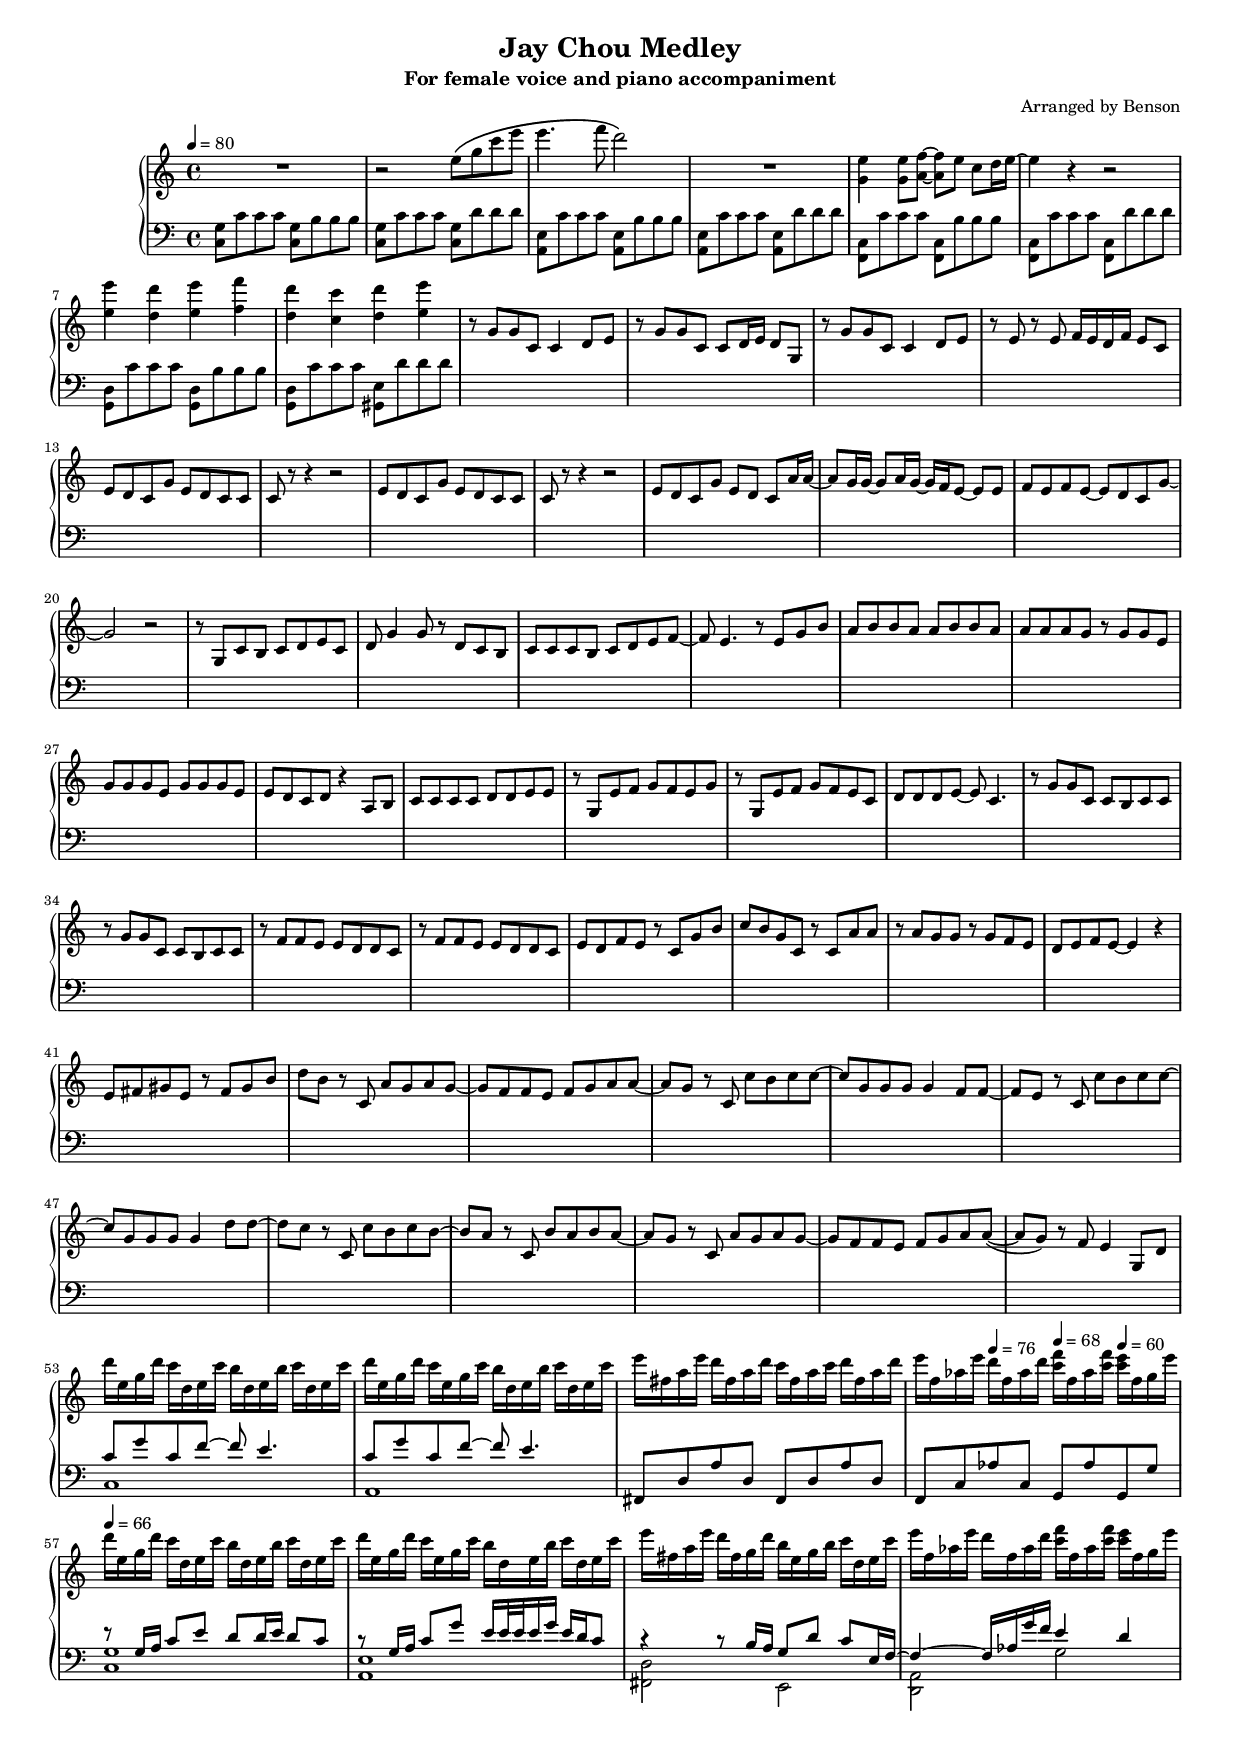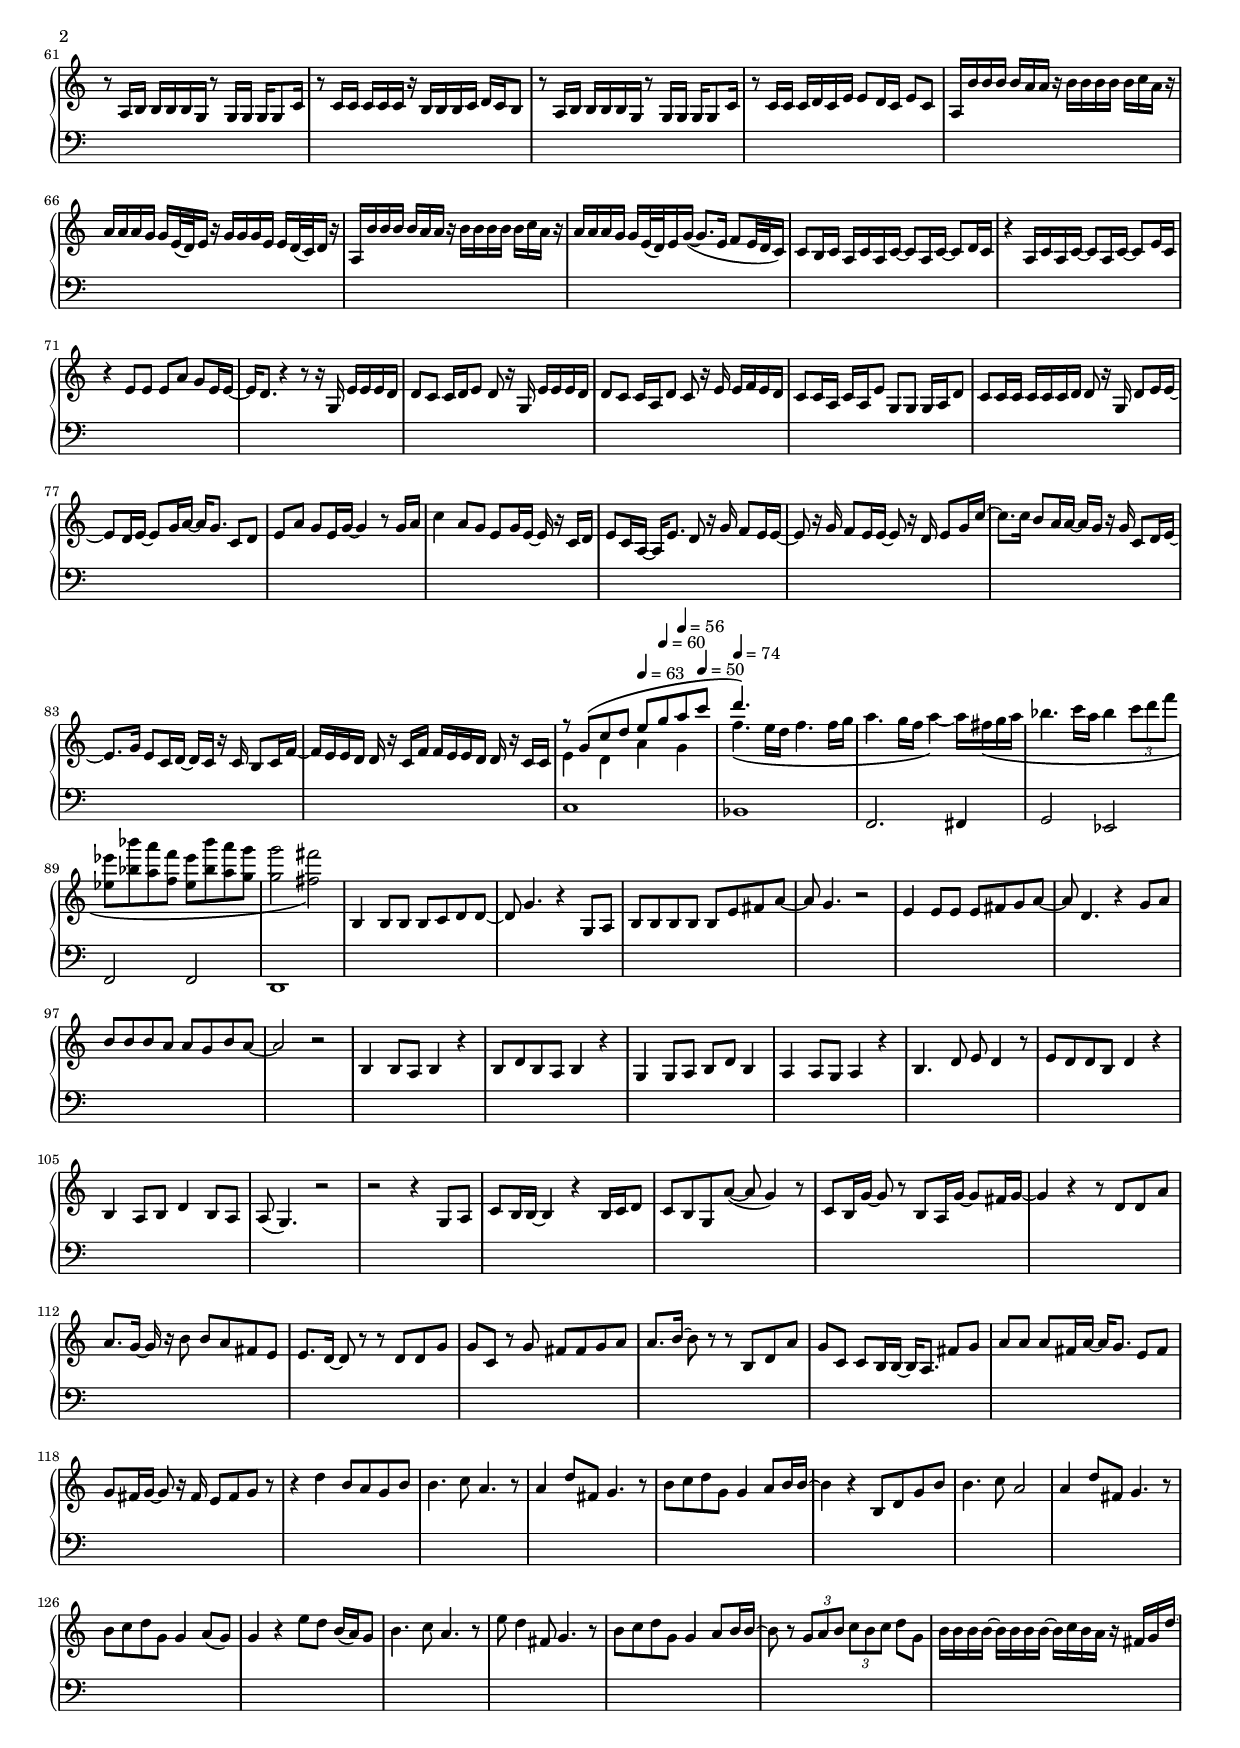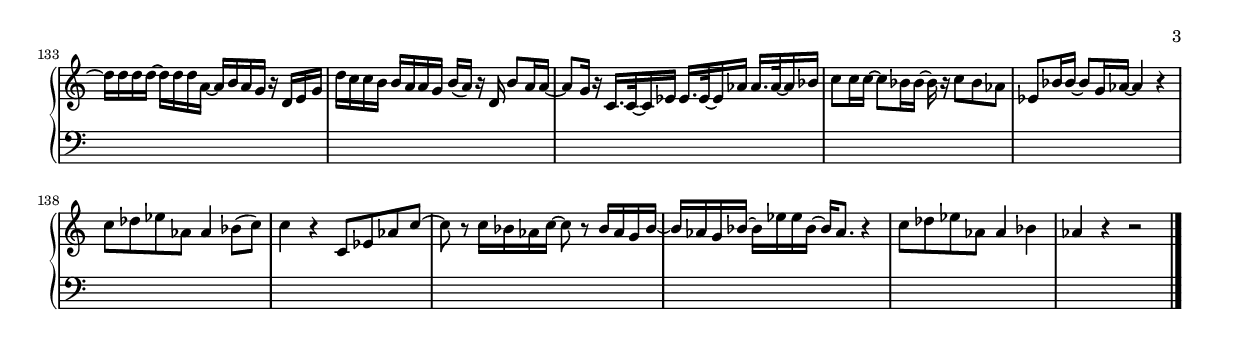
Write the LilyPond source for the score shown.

\version "2.18.2"
#(set-global-staff-size 15)

%%%%%%%%%%%%%%%%%%%%%%%%%%%%%%%%%%%%%%%%%%%%%%%%%%%%%%%%%%%%%%%%%%%%%%%%%%%%%%%%%%%%%%%%%%
%%  http://lsr.di.unimi.it/LSR/Item?id=445

%LSR by Jay Anderson.
%modyfied by Simon Albrecht on March 2014.
%=> http://lilypond.1069038.n5.nabble.com/LSR-445-error-td160662.html

#(define (octave-up m t)
 (let* ((octave (1- t))
      (new-note (ly:music-deep-copy m))
      (new-pitch (ly:make-pitch
        octave
        (ly:pitch-notename (ly:music-property m 'pitch))
        (ly:pitch-alteration (ly:music-property m 'pitch)))))
  (set! (ly:music-property new-note 'pitch) new-pitch)
  new-note))

#(define (octavize-chord elements t)
 (cond ((null? elements) elements)
     ((eq? (ly:music-property (car elements) 'name) 'NoteEvent)
       (cons (car elements)
             (cons (octave-up (car elements) t)
                   (octavize-chord (cdr elements) t))))
     (else (cons (car elements) (octavize-chord (cdr elements ) t)))))

#(define (octavize music t)
 (if (eq? (ly:music-property music 'name) 'EventChord)
       (ly:music-set-property! music 'elements (octavize-chord
(ly:music-property music 'elements) t)))
 music)

makeOctaves = #(define-music-function (parser location arg mus) (integer? ly:music?)
 (music-map (lambda (x) (octavize x arg)) (event-chord-wrap! mus)))
%%%%%%%%%%%%%%%%%%%%%%%%%%%%%%%%%%%%%%%%%%%%%%%%%%%%%%%%%%%%%%%%%%%%%%%%%%%%%%%%%%%%%%%%%%


\header {
  title = "Jay Chou Medley"
  subtitle = "For female voice and piano accompaniment"
  arranger = "Arranged by Benson"
}

upper-intro = \relative c'' {
  R1
  r2 e8\( g c e
  e4. f8 d2\)
  % d4\( g8 b, c2\)
  R1
  <g,, e'>4 q8 <a f'>~ q e' c d16 e~ e4
  % <g, e'>8 <a f'>~ q e' c d16 d %~ d2 r2
  r4 r2
  \makeOctaves 1 { e4 d e f d c d e }

  % a,8 c g' c,
  % f,8 g16 a g'8 c,
  % c, g' g' c,
  % c, g'' b,, g''

  % R1
}

lower-intro = \relative c {
  <c g'>8 c' c c
  q b b b
  q c c c
  q d d d
  <a, e'> c' c c
  q b b b
  q c c c
  q d d d
  <f,, c'> c'' c c
  q b b b
  q c c c
  q d d d
  % a,8 c g' c,
  % f,8 g16 a g'8 c,
  % c, g' g' c,
  % c, g'' b,, g''
  % <g, d'> c' c c
  <g,, d'> c' c c
  q b b b
  q c c c
  <gis, e'> d'' d d
  % <a, e'> c' c c
  % <f,, c'> a' a a
  % a,8 c g' c,
  % f,8 g16 a g'8 c,
  % c, g' g' c,
  % c, g'' b,, g''
}

upper-episode-one = \relative c''' {
  d16 e, g d' c d, e c' b d, e b' c d, e c'
  d e, g d' c e, g c b d, e b' c d, e c'
  e fis, a e' d fis, a d c fis, a c d fis, a d
  e f, aes e'
  \tempo 4 = 76
  d f, aes d
  \tempo 4 = 68
  <c f> f, aes <c f>
  \tempo 4 = 60
  <c e> f, g e'

  \tempo 4 = 66
  d16 e, g d' c d, e c' b d, e b' c d, e c'
  d e, g d' c e, g c b d, e b' c d, e c'
  % e fis, a e' d fis, a d c fis, a c d fis, a d
  % e f, aes e' d f, aes d <c f> f, aes <c f> <c e> f, g e'
  e fis, a e' d fis, g d' b e, g b c d, e c'
  e f, aes e' d f, aes d <c f> f, aes <c f> <c e> f, g e'
}

lower-episode-one = \relative c' {
  << {
    c8 g' c, f~ f e4.
    c8 g' c, f~ f e4.
  } \\ {
    c,1 a
  } >>
  fis8 d' a' d, fis, d' a' d,
  f, c' aes' c, g aes' g, g'
  << {
    r8 g16 a c8 e d d16 e d8 c
    r8 g16 a c8 g' e16 e32 e e16 g e d c8
    r4 r8 b16 a g8 d' c e,16 f~ f4~ f16 aes g' f e4 d
  } \\ {
    <c, g'>1
    <a e'>
    % <fis d'>
    % <f c'>
    <fis d'>2 e
    <d a'>2 g'
  } >>
  % a,16 e' a b c4
  % e,,16 b' d e g4
}

upper-episode-two = \relative c'' {
  << {
    r8 g\( c d
    \tempo 4 = 63 e
    \tempo 4 = 60 g
    \tempo 4 = 56 a
    \tempo 4 = 50 c
    \tempo 4 = 74 d4.\)
  } \\ {
    e,,4 d a' g
    f'4.\( e16 d f4. f16 g
    a4. g16 f a4~\) a16
    fis\( g a
    bes4. c16 a bes4 \tuplet 3/2 { c8 d f }
    \makeOctaves -1 { ees8 bes' a f ees bes' a g
    g2 fis\) }
  } >>
}

lower-episode-two = \relative c {
  c1 bes f2. fis4 g2 ees f f d1
}

melody-one = \relative c'' {
  r8 g g c, c4 d8 e
  r8 g g c, c8 d16 e d8 g,
  r8 g' g c, c4 d8 e
  r8 e8 r e8 f16 e d f e8 c

  e8 d c g' e d c c c r r4 r2
  e8 d c g' e d c c c r r4 r2
  e8 d c g' e d c a'16 a~ a8 g16 g~ g8 a16 g~ g f e8~ e8
  
  e8 f e f e~ e d c g'~ g2 r2

  % chorus
  r8 g, c b c d e c d g4 g8
  r8 d c b c c c b c d e f~ f e4.

  r8 e g b a b b a a b b a a a a g
  r8 g g e g g g e g g g e e d c d
  r4 a8 b c c c c d d e e

  r8 g, e' f g f e g
  r8 g, e'  f g f e c d d d e~ e c4.
  r8 g' g c, c b c c
  r8 g' g c, c b c c
  r8 f f e e d d c
  r8 f f e e d d c

  e8 d f e r c g' b c b g c,
  r8 c a' a r a g g r g f e d e f e~ e4 r4
  e8 fis gis e r fis gis b d b

  r8 c, a' g a g~ g f f e f g a a~ a g r
  c,8 c' b c c~ c g g g g4 f8 f~ f e r
  c8 c' b c c~ c g g g g4 d'8 d~ d c r
  c,8 c' b c b~ b a r c, b' a b a~ a g r
  c,8 a' g a g~ g f f e f g a a~( a g) r
  f8 e4 g,8 d'
  % TODO
  
}
melody-two = \relative c' {
  r8 a16 b b b b g r8 g16 g g g8 c16
  r8 c16 c c c c r b b b c d c b8
  r8 a16 b b b b g r8 g16 g g g8 c16
  r8 c16 c c d c e e8 d16 c e8 c 

  a16 b' b b b a a r
  b16 b b b b c a r
  a16 a a g g e32( d) e16 r
  g16 g g e e d32( c) d16 r
  a16 b' b b b a a r
  b16 b b b b c a r
  a16 a a g g e32( d) e16 g~( g8. e16 f8 e32 d c16)
  c8 b16 c

  a16 c a c~ c8 a16 c~ c8 d16 c
  r4 a16 c a c~ c8 a16 c~ c8 e16 c
  r4 e8 e e a g e16 e~ e d8. r4 r8 r16

  g,16 e' e e d d8 c c16 d e8 d r16
  g,16 e' e e d d8 c c16 a d8 c r16
  e16 e f e d c8 c16 a c a e'8 g,
  g8 g16 a d8 c c16 c c c c d d8 r16

  g,16 d'8 e16 e~ e8 d16 e~ e8 g16 a~ a g8.
  c,8 d e a g e16 g~ g4 r8
  g16 a c4 a8 g e g16 e~ e r
  c16 d e8 c16 a~ a e'8. d8 r16

  g16 f8 e16 e~ e8 r16 g f8 e16 e~ e8 r16
  d16 e8 g16 c~ c8. c16 b8 a16 a~ a g r
  g16 c,8 d16 e~ e8. g16 e8 c16 d~ d c r
  c16 b8 c16 f~ f e e d d r c f f e e d d r c c

}
melody-three = \relative c' {
  b4 b8 b b c d d~ d g4. r4
  g,8 a b b b b b e fis a~ a g4. r2
  e4 e8 e e fis g a~ a d,4. r4
  g8 a b b b a a g b a~ a2 r2

  b,4 b8 a b4 r b8 d b a b4 r
  g4 g8 a b d b4 a4 a8 g a4 r
  b4. d8 e d4 r8 e d d b d4 r
  b4 a8 b d4 b8 a a( g4.) r2

  r2 r4
  g8 a c8 b16 b~ b4 r4 b16 c d8 c b g a'~( a g4) r8
  c,8 b16 g'~ g8 r b,8 a16 g'~ g8 fis16 g~ g4 r r8

  d8 d a' a8. g16~ g16 r b8 b a fis e e8. d16~ d8 r r
  d8 d g g c, r g' fis fis g a a8. b16~ b8 r r

  b,8 d a' g c, c b16 b~ b a8.
  fis'8 g a a a fis16 a~ a g8.
  e8 fis g fis16 g~ g8 r16 fis e8 fis g r
  % r4 \transpose c des \relative c' { d'
  r4 d'

  b8 a g b b4. c8 a4. r8
  a4 d8 fis, g4. r8
  b8 c d g, g4 a8 b16 b~ b4 r
  b,8 d g b b4. c8 a2
  a4 d8 fis, g4. r8
  b8 c d g, g4 a8( g) g4 r4
  e'8 d b16( a) g8 b4. c8 a4. r8
  e'8 d4 fis,8 g4. r8
  b8 c d g, g4 a8 b16 b~ b8 r

  \tuplet 3/2 4 { g8 a b c b c } d8 g,
  b16 b b b~ b b b b~ b c b a r
  fis16 g d'~ d d d d~ d d d a~ a b a g r
  d16 e g d' c c b b a a g b( a) r d,16
  % b'8 a16 a~ a8 g16 } r
  b'8 a16 a~ a8 g16 r
}

melody-ending = \relative c' {
  c16. c32~ c16 ees ees16. ees32~ ees16 aes
  aes16. aes32~ aes16 bes
  c8 c16 c~ c8 bes16 bes~ bes16 r
  c8 bes aes ees bes'16 bes~ bes8 g16 aes~ aes4 r
  c8 des ees aes, aes4 bes8( c) c4 r
  c,8 ees aes c~
  c8 r c16 bes aes c~ c8 r
  bes16 aes g bes~ bes aes g bes~ bes ees ees bes~ bes aes8. r4

  c8 des ees aes, aes4 bes aes r r2
}

drum-bass = \drummode { bd4. bd8 bd2 }
drum-snare = \drummode { hh8 hh sn hh hh hh sn hh }

upper-midi = \relative c' {
  \set Staff.pedalSustainStyle = #'bracket
  \key c \major
  \clef treble
  \tempo 4 = 80
  \time 4/4
  \upper-intro
  \melody-one
  \upper-episode-one
  \melody-two
  \upper-episode-two
  \melody-three
  \melody-ending
  \bar "|."
}

upper-print = \relative c' {
  \set Staff.pedalSustainStyle = #'bracket
  \key c \major
  \clef treble
  \tempo 4 = 80
  \time 4/4
  \upper-intro
  \melody-one
  \upper-episode-one
  \melody-two
  \upper-episode-two
  \melody-three
  \melody-ending
  \bar "|."
}

lower-midi = \relative c {
  \set Staff.pedalSustainStyle = #'bracket
  \key c \major
  \clef bass
  \time 4/4
  \lower-intro
  #(skip-of-length melody-one)
  \lower-episode-one
  #(skip-of-length melody-two)
  \lower-episode-two
  #(skip-of-length melody-three)
  #(skip-of-length melody-ending)
  \bar "|."
}

lower-print = \relative c {
  \set Staff.pedalSustainStyle = #'bracket
  \key c \major
  \clef bass
  \time 4/4
  \lower-intro
  #(skip-of-length melody-one)
  \lower-episode-one
  #(skip-of-length melody-two)
  \lower-episode-two
  #(skip-of-length melody-three)
  #(skip-of-length melody-ending)
  \bar "|."
}

dynamics = {
}

guitarchords = \chordmode {
}

\score {
  <<
    % \new ChordNames {
      % \guitarchords
    % }
    \new PianoStaff <<
      \set Staff.midiInstrument = #"acoustic grand"
      \set Staff.instrumentName = #"Piano"
      \new Staff = "right" {
        \set Staff.midiMinimumVolume = #0.5
        \set Staff.midiMaximumVolume = #0.6
        \upper-midi
      }
      \new Staff = "left" {
        \set Staff.midiMinimumVolume = #0.5
        \set Staff.midiMaximumVolume = #0.6
        \lower-midi
      }
    >>
    \new DrumStaff <<
      \new DrumVoice { \repeat unfold 142 \drum-bass }
      \new DrumVoice { \repeat unfold 142 \drum-snare }
    >>
  >>
  \midi {
    \context {
      \ChordNameVoice \remove Note_performer
    }
  }
}

\score {
  <<
    \new ChordNames {
      \set chordChanges = ##t
      % \guitarchords
    }
    \new PianoStaff <<
      \set PianoStaff.connectArpeggios = ##t
      \set Staff.midiInstrument = #"acoustic grand"
      \set Staff.instrumentName = #"Piano"
      \new Staff = "right" { \upper-print }
      \new Dynamics = "Dynamics_pf" \dynamics
      \new Staff = "left" { \lower-print }
    >>
  >>
  \layout {
    \context {
      % add the RemoveEmptyStaffContext that erases rest-only staves
      \Staff \RemoveEmptyStaves
    }
    \context {
      % add the RemoveEmptyStaffContext that erases rest-only staves
      \Dynamics \RemoveEmptyStaves
    }
    \context {
      \Score
      % Remove all-rest staves also in the first system
      \override VerticalAxisGroup.remove-first = ##t
      % If only one non-empty staff in a system exists, still print the starting bar
      \override SystemStartBar.collapse-height = #1
    }
    \context {
      \ChordNames
      \override ChordName #'font-size = #-3
    }
  }
}
